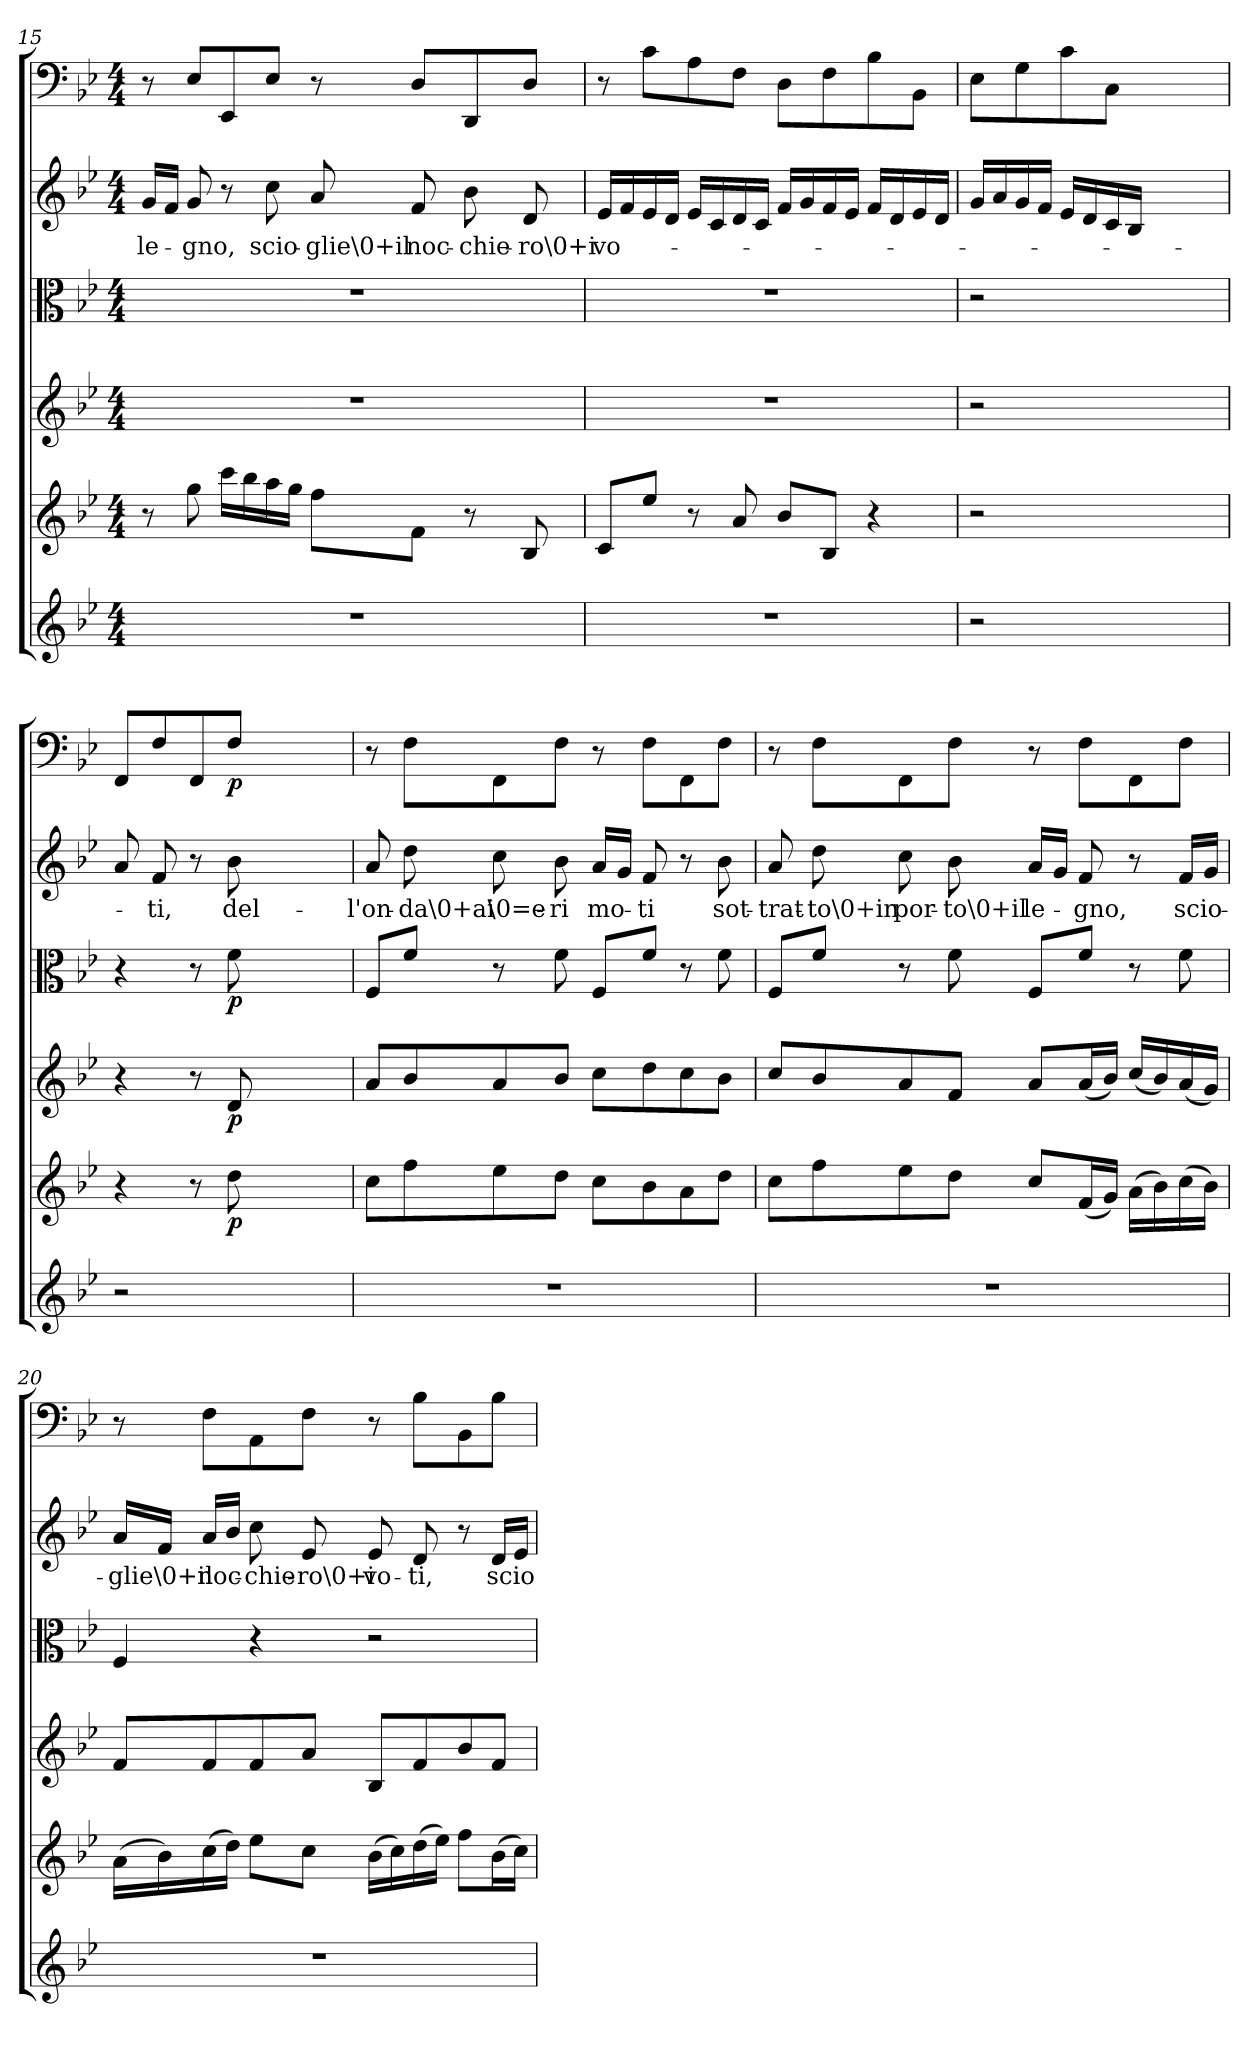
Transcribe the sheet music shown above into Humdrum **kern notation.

**kern	**kern	**dynam	**kern	**dynam	**kern	**dynam	**kern	**text	**kern	**dynam
*part6	*part5	*part5	*part4	*part4	*part3	*part3	*part2	*part2	*part1	*part1
*staff6	*staff5	*staff5	*staff4	*staff4	*staff3	*staff3	*staff2	*staff2	*staff1	*staff1
*clefG2	*clefG2	*	*clefG2	*	*clefC3	*	*clefG2	*	*clefF4	*
*k[b-e-]	*k[b-e-]	*	*k[b-e-]	*	*k[b-e-]	*	*k[b-e-]	*	*k[b-e-]	*
*B-:	*B-:	*	*B-:	*	*B-:	*	*B-:	*	*B-:	*
*M4/4	*M4/4	*	*M4/4	*	*M4/4	*	*M4/4	*	*M4/4	*
=15	=15	=15	=15	=15	=15	=15	=15	=15	=15	=15
1r	8r	.	1r	.	1r	.	16g/LL	le-	8r	.
.	.	.	.	.	.	.	16f/JJ	.	.	.
.	8gg\	.	.	.	.	.	8g/	-gno,	8E-/L	.
.	16ccc\LL	.	.	.	.	.	8r	.	8EE-/	.
.	16bb-\	.	.	.	.	.	.	.	.	.
.	16aa\	.	.	.	.	.	8cc\	scio-	8E-/J	.
.	16gg\JJ	.	.	.	.	.	.	.	.	.
.	8ff\L	.	.	.	.	.	8a/	-glie\0+il	8r	.
.	8f\J	.	.	.	.	.	8f/	noc-	8D/L	.
.	8r	.	.	.	.	.	8b-\	-chie-	8DD/	.
.	8B-/	.	.	.	.	.	8d/	-ro\0+i	8D/J	.
=16	=16	=16	=16	=16	=16	=16	=16	=16	=16	=16
1r	8c/L	.	1r	.	1r	.	16e-/LL	vo-	8r	.
.	.	.	.	.	.	.	16f/	.	.	.
.	8ee-/J	.	.	.	.	.	16e-/	.	8c\L	.
.	.	.	.	.	.	.	16d/JJ	.	.	.
.	8r	.	.	.	.	.	16e-/LL	.	8A\	.
.	.	.	.	.	.	.	16c/	.	.	.
.	8a/	.	.	.	.	.	16d/	.	8F\J	.
.	.	.	.	.	.	.	16c/JJ	.	.	.
.	8b-/L	.	.	.	.	.	16f/LL	.	8D\L	.
.	.	.	.	.	.	.	16g/	.	.	.
.	8B-/J	.	.	.	.	.	16f/	.	8F\	.
.	.	.	.	.	.	.	16e-/JJ	.	.	.
.	4r	.	.	.	.	.	16f/LL	.	8B-\	.
.	.	.	.	.	.	.	16d/	.	.	.
.	.	.	.	.	.	.	16e-/	.	8BB-\J	.
.	.	.	.	.	.	.	16d/JJ	.	.	.
=17	=17	=17	=17	=17	=17	=17	=17	=17	=17	=17
2r	2r	.	2r	.	2r	.	16g/LL	.	8E-\L	.
.	.	.	.	.	.	.	16a/	.	.	.
.	.	.	.	.	.	.	16g/	.	8G\	.
.	.	.	.	.	.	.	16f/JJ	.	.	.
.	.	.	.	.	.	.	16e-/LL	.	8c\	.
.	.	.	.	.	.	.	16d/	.	.	.
.	.	.	.	.	.	.	16c/	.	8C\J	.
.	.	.	.	.	.	.	16B-/JJ	.	.	.
2ryy	2ryy	.	2ryy	.	2ryy	.	2ryy	.	2ryy	.
=	=	=	=	=	=	=	=	=	=	=
2r	4r	.	4r	.	4r	.	8a/	.	8FF/L	.
.	.	.	.	.	.	.	8f/	-ti,	8F/	.
.	8r	.	8r	.	8r	.	8r	.	8FF/	.
.	8dd\	p	8d/	p	8f\	p	8b-\	del-	8F/J	p
2ryy	2ryy	.	2ryy	.	2ryy	.	2ryy	.	2ryy	.
=18	=18	=18	=18	=18	=18	=18	=18	=18	=18	=18
1r	8cc\L	.	8a/L	.	8F/L	.	8a/	-l'on-	8r	.
.	8ff\	.	8b-/	.	8f/J	.	8dd\	-da\0+ai	8F\L	.
.	8ee-\	.	8a/	.	8r	.	8cc\	\0=e-	8FF\	.
.	8dd\J	.	8b-/J	.	8f\	.	8b-\	-ri	8F\J	.
.	8cc\L	.	8cc\L	.	8F/L	.	16a/LL	mo-	8r	.
.	.	.	.	.	.	.	16g/JJ	.	.	.
.	8b-\	.	8dd\	.	8f/J	.	8f/	-ti	8F\L	.
.	8a\	.	8cc\	.	8r	.	8r	.	8FF\	.
.	8dd\J	.	8b-\J	.	8f\	.	8b-\	sot-	8F\J	.
=19	=19	=19	=19	=19	=19	=19	=19	=19	=19	=19
1r	8cc\L	.	8cc/L	.	8F/L	.	8a/	-trat-	8r	.
.	8ff\	.	8b-/	.	8f/J	.	8dd\	-to\0+in	8F\L	.
.	8ee-\	.	8a/	.	8r	.	8cc\	por-	8FF\	.
.	8dd\J	.	8f/J	.	8f\	.	8b-\	-to\0+il	8F\J	.
.	8cc/L	.	8a/L	.	8F/L	.	16a/LL	le-	8r	.
.	.	.	.	.	.	.	16g/JJ	.	.	.
.	(16f/L	.	(16a/L	.	8f/J	.	8f/	-gno,	8F\L	.
.	16g/JJ)	.	16b-/JJ)	.	.	.	.	.	.	.
.	(16a\LL	.	(16cc/LL	.	8r	.	8r	.	8FF\	.
.	16b-\)	.	16b-/)	.	.	.	.	.	.	.
.	(16cc\	.	(16a/	.	8f\	.	16f/LL	scio-	8F\J	.
.	16b-\JJ)	.	16g/JJ)	.	.	.	16g/JJ	.	.	.
=20	=20	=20	=20	=20	=20	=20	=20	=20	=20	=20
1r	(16a\LL	.	8f/L	.	4F/	.	16a/LL	-glie\0+il	8r	.
.	16b-\)	.	.	.	.	.	16f/JJ	.	.	.
.	(16cc\	.	8f/	.	.	.	16a/LL	noc-	8F\L	.
.	16dd\JJ)	.	.	.	.	.	16b-/JJ	.	.	.
.	8ee-\L	.	8f/	.	4r	.	8cc\	-chie-	8AA\	.
.	8cc\J	.	8a/J	.	.	.	8e-/	-ro\0+i	8F\J	.
.	(16b-\LL	.	8B-/L	.	2r	.	8e-/	vo-	8r	.
.	16cc\)	.	.	.	.	.	.	.	.	.
.	(16dd\	.	8f/	.	.	.	8d/	-ti,	8B-\L	.
.	16ee-\JJ)	.	.	.	.	.	.	.	.	.
.	8ff\L	.	8b-/	.	.	.	8r	.	8BB-\	.
.	(16b-\L	.	8f/J	.	.	.	16d/LL	scio-	8B-\J	.
.	16cc\JJ)	.	.	.	.	.	16e-/JJ	.	.	.
=	=	=	=	=	=	=	=	=	=	=
*-	*-	*-	*-	*-	*-	*-	*-	*-	*-	*-
